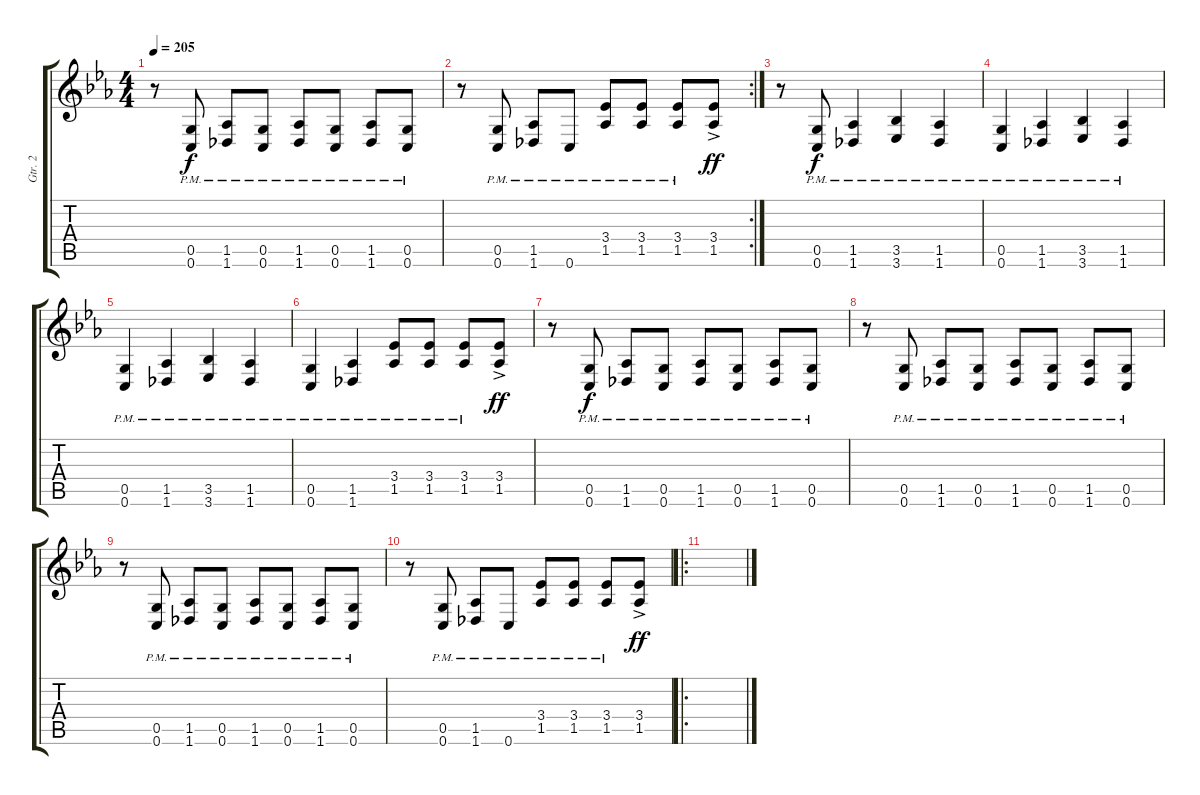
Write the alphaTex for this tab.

\track ("Gtr. 2" "Gtr. 2") {instrument distortionguitar}
\staff {score tabs}
\tuning (D4 A3 F3 C3 G2 C2) {hide}
\ts (4 4)
\tempo 205
\clef g2
\ks eb
r.8{dy f} (0.5{pm} 0.6{pm}).8 (1.5{pm} 1.6{pm}).8 (0.5{pm} 0.6{pm}).8 (1.5{pm} 1.6{pm}).8 (0.5{pm} 0.6{pm}).8 (1.5{pm} 1.6{pm}).8 (0.5{pm} 0.6{pm}).8 |
\rc 2
r.8 (0.5{pm} 0.6{pm}).8 (1.5{pm} 1.6{pm}).8 0.6{pm}.8 (3.4{pm} 1.5{pm}).8 (3.4{pm} 1.5{pm}).8 (3.4{pm} 1.5{pm}).8 (3.4{ac} 1.5).8{dy ff} |
r.8 (0.5{pm} 0.6{pm}).8{dy f} (1.5{pm} 1.6{pm}).4 (3.5{pm} 3.6{pm}).4 (1.5{pm} 1.6{pm}).4 |
(0.5{pm} 0.6{pm}).4 (1.5{pm} 1.6{pm}).4 (3.5{pm} 3.6{pm}).4 (1.5{pm} 1.6{pm}).4 |
(0.5{pm} 0.6{pm}).4 (1.5{pm} 1.6{pm}).4 (3.5{pm} 3.6{pm}).4 (1.5{pm} 1.6{pm}).4 |
(0.5{pm} 0.6{pm}).4 (1.5{pm} 1.6{pm}).4 (3.4{pm} 1.5{pm}).8 (3.4{pm} 1.5{pm}).8 (3.4{pm} 1.5{pm}).8 (3.4{ac} 1.5).8{dy ff} |
r.8 (0.5{pm} 0.6{pm}).8{dy f} (1.5{pm} 1.6{pm}).8 (0.5{pm} 0.6{pm}).8 (1.5{pm} 1.6{pm}).8 (0.5{pm} 0.6{pm}).8 (1.5{pm} 1.6{pm}).8 (0.5{pm} 0.6{pm}).8 |
r.8 (0.5{pm} 0.6{pm}).8 (1.5{pm} 1.6{pm}).8 (0.5{pm} 0.6{pm}).8 (1.5{pm} 1.6{pm}).8 (0.5{pm} 0.6{pm}).8 (1.5{pm} 1.6{pm}).8 (0.5{pm} 0.6{pm}).8 |
r.8 (0.5{pm} 0.6{pm}).8 (1.5{pm} 1.6{pm}).8 (0.5{pm} 0.6{pm}).8 (1.5{pm} 1.6{pm}).8 (0.5{pm} 0.6{pm}).8 (1.5{pm} 1.6{pm}).8 (0.5{pm} 0.6{pm}).8 |
r.8 (0.5{pm} 0.6{pm}).8 (1.5{pm} 1.6{pm}).8 0.6{pm}.8 (3.4{pm} 1.5{pm}).8 (3.4{pm} 1.5{pm}).8 (3.4{pm} 1.5{pm}).8 (3.4{ac} 1.5).8{dy ff} |
\ro
